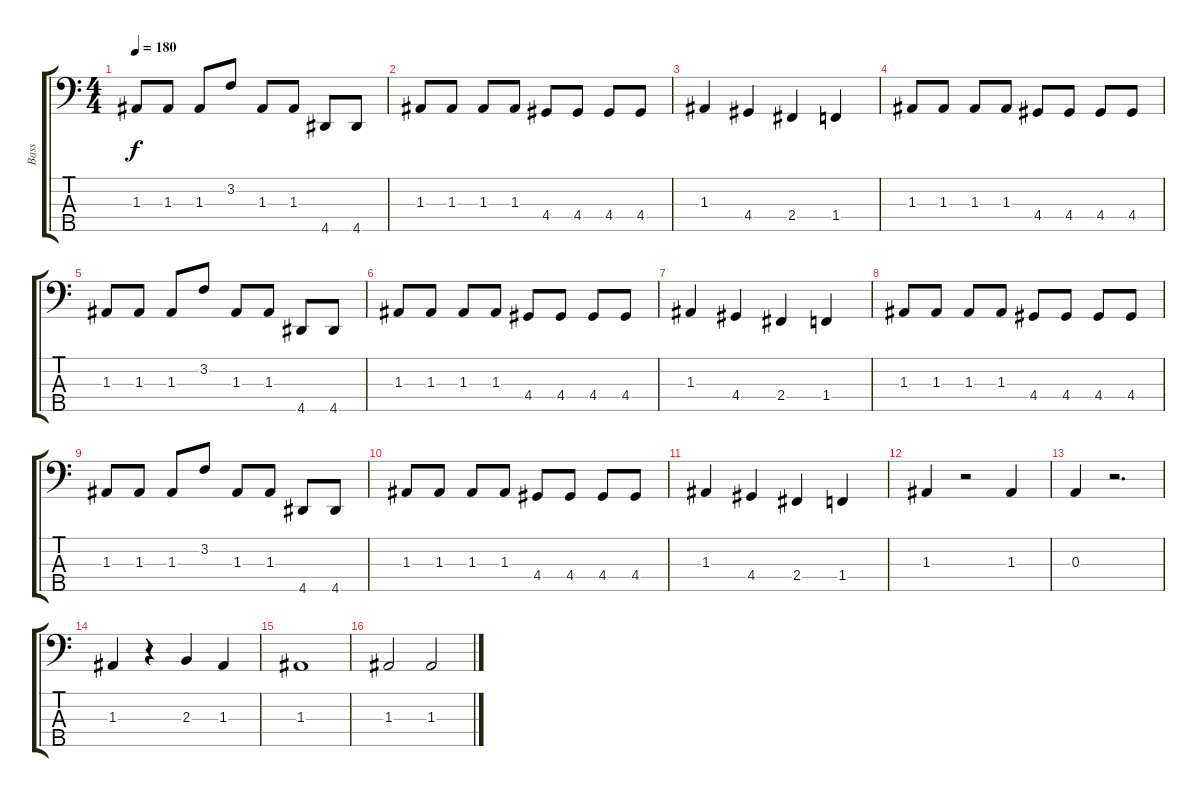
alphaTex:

\track ("Bass" "Bass") {instrument electricbasspick}
\staff {score tabs}
\tuning (G2 D2 A1 E1 B0) {hide}
\ts (4 4)
\tempo 180
\clef f4
\ks c
1.3.8{dy f} 1.3.8 1.3.8 3.2.8 1.3.8 1.3.8 4.5.8 4.5.8 |
1.3.8 1.3.8 1.3.8 1.3.8 4.4.8 4.4.8 4.4.8 4.4.8 |
1.3.4 4.4.4 2.4.4 1.4.4 |
1.3.8 1.3.8 1.3.8 1.3.8 4.4.8 4.4.8 4.4.8 4.4.8 |
1.3.8 1.3.8 1.3.8 3.2.8 1.3.8 1.3.8 4.5.8 4.5.8 |
1.3.8 1.3.8 1.3.8 1.3.8 4.4.8 4.4.8 4.4.8 4.4.8 |
1.3.4 4.4.4 2.4.4 1.4.4 |
1.3.8 1.3.8 1.3.8 1.3.8 4.4.8 4.4.8 4.4.8 4.4.8 |
1.3.8 1.3.8 1.3.8 3.2.8 1.3.8 1.3.8 4.5.8 4.5.8 |
1.3.8 1.3.8 1.3.8 1.3.8 4.4.8 4.4.8 4.4.8 4.4.8 |
1.3.4 4.4.4 2.4.4 1.4.4 |
1.3.4 r.2 1.3.4 |
0.3.4 r.2{d} |
1.3.4 r.4 2.3.4 1.3.4 |
1.3.1 |
1.3.2 1.3.2
